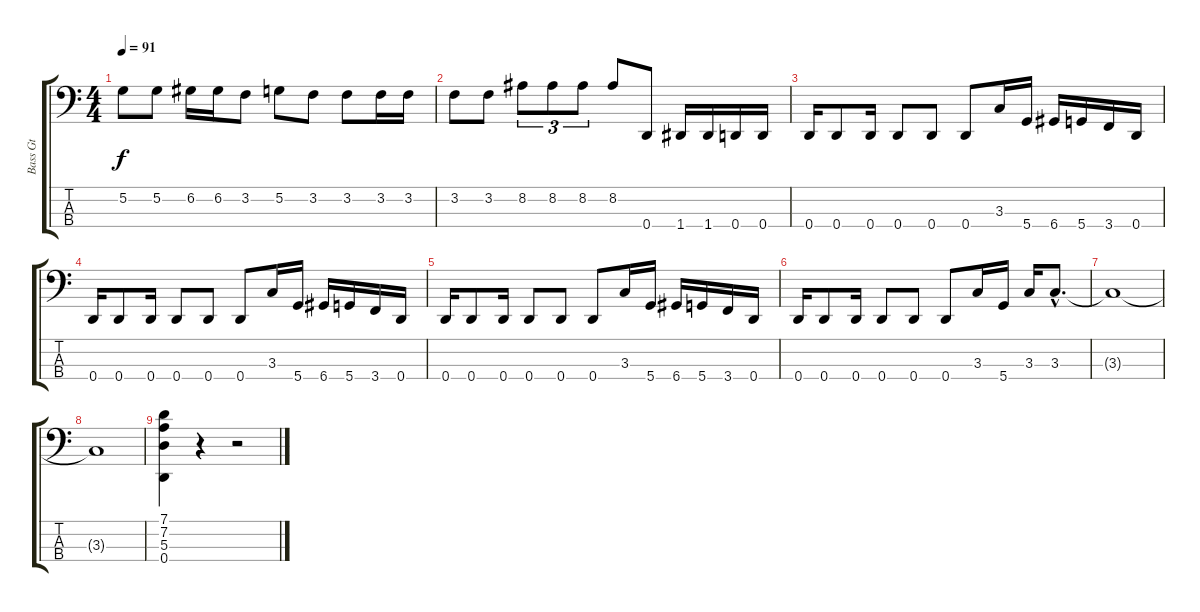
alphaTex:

\track ("Bass Gt" "Bass Gt") {instrument electricbasspick}
\staff {score tabs}
\tuning (G2 D2 A1 D1) {hide}
\ts (4 4)
\tempo 91
\clef f4
\ks c
5.2.8{dy f} 5.2.8 6.2.16 6.2.16 3.2.8 5.2.8 3.2.8 3.2.8 3.2.16 3.2.16 |
3.2.8 3.2.8 8.2.8{tu (3 2)} 8.2.8{tu (3 2)} 8.2.8{tu (3 2)} 8.2.8 0.4.8 1.4.16 1.4.16 0.4.16 0.4.16 |
0.4.16 0.4.8 0.4.16 0.4.8 0.4.8 0.4.8 3.3.16 5.4.16 6.4.16 5.4.16 3.4.16 0.4.16 |
0.4.16 0.4.8 0.4.16 0.4.8 0.4.8 0.4.8 3.3.16 5.4.16 6.4.16 5.4.16 3.4.16 0.4.16 |
0.4.16 0.4.8 0.4.16 0.4.8 0.4.8 0.4.8 3.3.16 5.4.16 6.4.16 5.4.16 3.4.16 0.4.16 |
0.4.16 0.4.8 0.4.16 0.4.8 0.4.8 0.4.8 3.3.16 5.4.16 3.3.16 3.3{hac}.8{d} |
3.3{t}.1 |
3.3{t}.1 |
(7.1 7.2 5.3 0.4).4 r.4 r.2
